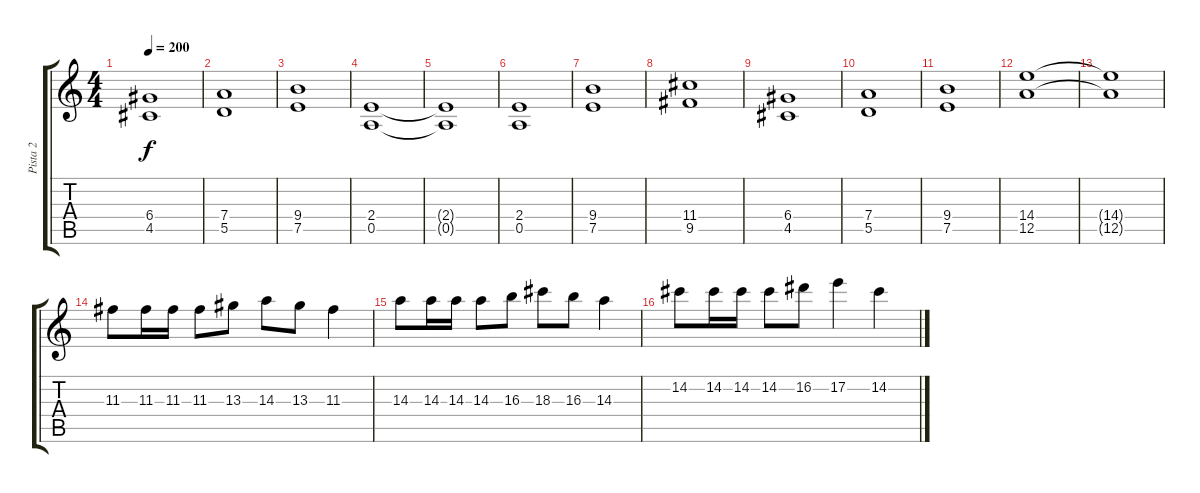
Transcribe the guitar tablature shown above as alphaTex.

\track ("Pista 2" "Pista 2") {instrument overdrivenguitar}
\staff {score tabs}
\tuning (E4 B3 G3 D3 A2 E2) {hide}
\ts (4 4)
\tempo 200
\clef g2
\ks c
(6.4 4.5).1{dy f} |
(7.4 5.5).1 |
(9.4 7.5).1 |
(2.4 0.5).1 |
(2.4{t} 0.5{t}).1 |
(2.4 0.5).1 |
(9.4 7.5).1 |
(11.4 9.5).1 |
(6.4 4.5).1 |
(7.4 5.5).1 |
(9.4 7.5).1 |
(14.4 12.5).1 |
(14.4{t} 12.5{t}).1 |
11.3.8 11.3.16 11.3.16 11.3.8 13.3.8 14.3.8 13.3.8 11.3.4 |
14.3.8 14.3.16 14.3.16 14.3.8 16.3.8 18.3.8 16.3.8 14.3.4 |
14.2.8 14.2.16 14.2.16 14.2.8 16.2.8 17.2.4 14.2.4
